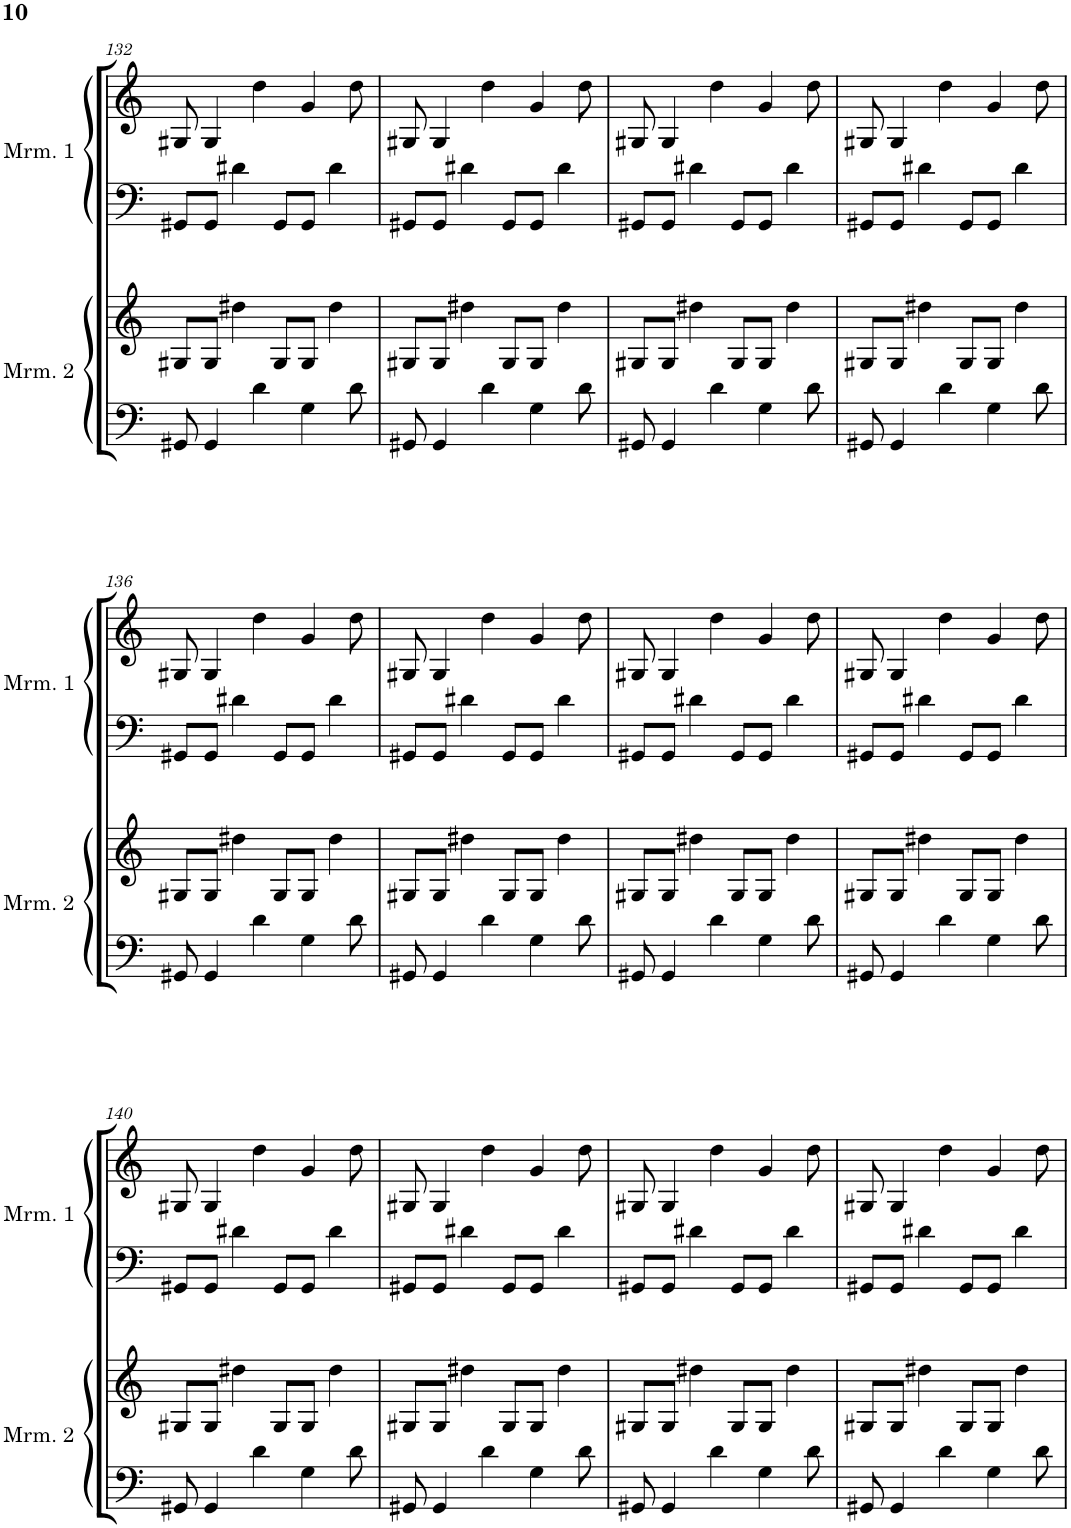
**kern	**kern	**kern	**kern
*part4	*part3	*part2	*part1
*staff4	*staff3	*staff2	*staff1
*I"Marimba 2	*I"Marimba 2	*I"Marimba 1	*I"Marimba 1
*I'Mrm. 2	*I'Mrm. 2	*I'Mrm. 1	*I'Mrm. 1
!!LO:PB:g=z
*clefF4	*clefG2	*clefF4	*clefG2
*k[]	*k[]	*k[]	*k[]
*M4/4	*M4/4	*M4/4	*M4/4
=132	=132	=132	=132
8GG#X/	8G#X/L	8GG#X/L	8G#X/
4GG#/	8G#/J	8GG#/J	4G#/
.	4dd#X\	4d#X\	.
4d\	.	.	4dd\
.	8G#/L	8GG#/L	.
4G\	8G#/J	8GG#/J	4g/
.	4dd#\	4d#\	.
8d\	.	.	8dd\
=133	=133	=133	=133
8GG#X/	8G#X/L	8GG#X/L	8G#X/
4GG#/	8G#/J	8GG#/J	4G#/
.	4dd#X\	4d#X\	.
4d\	.	.	4dd\
.	8G#/L	8GG#/L	.
4G\	8G#/J	8GG#/J	4g/
.	4dd#\	4d#\	.
8d\	.	.	8dd\
=134	=134	=134	=134
8GG#X/	8G#X/L	8GG#X/L	8G#X/
4GG#/	8G#/J	8GG#/J	4G#/
.	4dd#X\	4d#X\	.
4d\	.	.	4dd\
.	8G#/L	8GG#/L	.
4G\	8G#/J	8GG#/J	4g/
.	4dd#\	4d#\	.
8d\	.	.	8dd\
=135	=135	=135	=135
8GG#X/	8G#X/L	8GG#X/L	8G#X/
4GG#/	8G#/J	8GG#/J	4G#/
.	4dd#X\	4d#X\	.
4d\	.	.	4dd\
.	8G#/L	8GG#/L	.
4G\	8G#/J	8GG#/J	4g/
.	4dd#\	4d#\	.
8d\	.	.	8dd\
!!LO:LB:g=z
=136	=136	=136	=136
8GG#X/	8G#X/L	8GG#X/L	8G#X/
4GG#/	8G#/J	8GG#/J	4G#/
.	4dd#X\	4d#X\	.
4d\	.	.	4dd\
.	8G#/L	8GG#/L	.
4G\	8G#/J	8GG#/J	4g/
.	4dd#\	4d#\	.
8d\	.	.	8dd\
=137	=137	=137	=137
8GG#X/	8G#X/L	8GG#X/L	8G#X/
4GG#/	8G#/J	8GG#/J	4G#/
.	4dd#X\	4d#X\	.
4d\	.	.	4dd\
.	8G#/L	8GG#/L	.
4G\	8G#/J	8GG#/J	4g/
.	4dd#\	4d#\	.
8d\	.	.	8dd\
=138	=138	=138	=138
8GG#X/	8G#X/L	8GG#X/L	8G#X/
4GG#/	8G#/J	8GG#/J	4G#/
.	4dd#X\	4d#X\	.
4d\	.	.	4dd\
.	8G#/L	8GG#/L	.
4G\	8G#/J	8GG#/J	4g/
.	4dd#\	4d#\	.
8d\	.	.	8dd\
=139	=139	=139	=139
8GG#X/	8G#X/L	8GG#X/L	8G#X/
4GG#/	8G#/J	8GG#/J	4G#/
.	4dd#X\	4d#X\	.
4d\	.	.	4dd\
.	8G#/L	8GG#/L	.
4G\	8G#/J	8GG#/J	4g/
.	4dd#\	4d#\	.
8d\	.	.	8dd\
!!LO:LB:g=z
=140	=140	=140	=140
8GG#X/	8G#X/L	8GG#X/L	8G#X/
4GG#/	8G#/J	8GG#/J	4G#/
.	4dd#X\	4d#X\	.
4d\	.	.	4dd\
.	8G#/L	8GG#/L	.
4G\	8G#/J	8GG#/J	4g/
.	4dd#\	4d#\	.
8d\	.	.	8dd\
=141	=141	=141	=141
8GG#X/	8G#X/L	8GG#X/L	8G#X/
4GG#/	8G#/J	8GG#/J	4G#/
.	4dd#X\	4d#X\	.
4d\	.	.	4dd\
.	8G#/L	8GG#/L	.
4G\	8G#/J	8GG#/J	4g/
.	4dd#\	4d#\	.
8d\	.	.	8dd\
=142	=142	=142	=142
8GG#X/	8G#X/L	8GG#X/L	8G#X/
4GG#/	8G#/J	8GG#/J	4G#/
.	4dd#X\	4d#X\	.
4d\	.	.	4dd\
.	8G#/L	8GG#/L	.
4G\	8G#/J	8GG#/J	4g/
.	4dd#\	4d#\	.
8d\	.	.	8dd\
=143	=143	=143	=143
8GG#X/	8G#X/L	8GG#X/L	8G#X/
4GG#/	8G#/J	8GG#/J	4G#/
.	4dd#X\	4d#X\	.
4d\	.	.	4dd\
.	8G#/L	8GG#/L	.
4G\	8G#/J	8GG#/J	4g/
.	4dd#\	4d#\	.
8d\	.	.	8dd\
=	=	=	=
*-	*-	*-	*-
